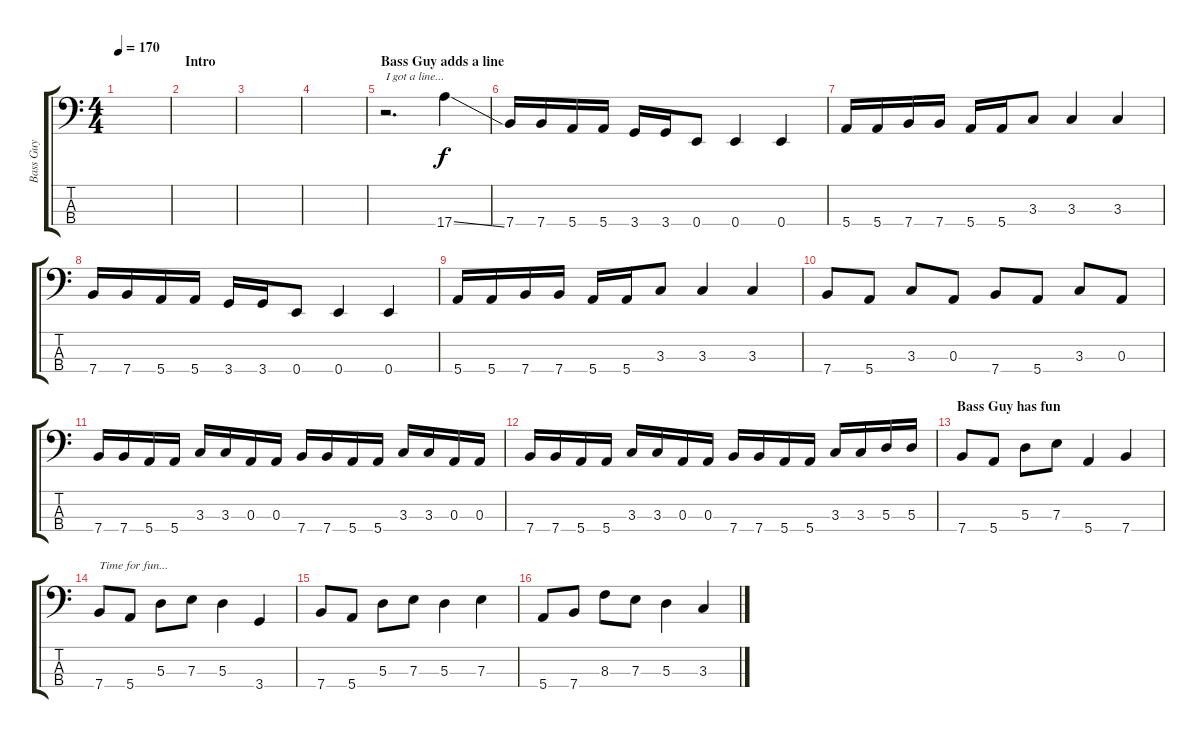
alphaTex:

\track ("Bass Guy" "Bass Guy") {instrument electricbasspick}
\staff {score tabs}
\tuning (G2 D2 A1 E1) {hide}
\ts (4 4)
\tempo 170
\clef f4
\ks c
|
\section ("" "Intro")
|
|
|
\section ("" "Bass Guy adds a line")
r.2{d txt "I got a line..."} 17.4{ss}.4 |
7.4.16 7.4.16 5.4.16 5.4.16 3.4.16 3.4.16 0.4.8 0.4.4 0.4.4 |
5.4.16 5.4.16 7.4.16 7.4.16 5.4.16 5.4.16 3.3.8 3.3.4 3.3.4 |
7.4.16 7.4.16 5.4.16 5.4.16 3.4.16 3.4.16 0.4.8 0.4.4 0.4.4 |
5.4.16 5.4.16 7.4.16 7.4.16 5.4.16 5.4.16 3.3.8 3.3.4 3.3.4 |
7.4.8 5.4.8 3.3.8 0.3.8 7.4.8 5.4.8 3.3.8 0.3.8 |
7.4.16 7.4.16 5.4.16 5.4.16 3.3.16 3.3.16 0.3.16 0.3.16 7.4.16 7.4.16 5.4.16 5.4.16 3.3.16 3.3.16 0.3.16 0.3.16 |
7.4.16 7.4.16 5.4.16 5.4.16 3.3.16 3.3.16 0.3.16 0.3.16 7.4.16 7.4.16 5.4.16 5.4.16 3.3.16 3.3.16 5.3.16 5.3.16 |
\section ("" "Bass Guy has fun")
7.4.8 5.4.8 5.3.8 7.3.8 5.4.4 7.4.4 |
7.4.8{txt "Time for fun..."} 5.4.8 5.3.8 7.3.8 5.3.4 3.4.4 |
7.4.8 5.4.8 5.3.8 7.3.8 5.3.4 7.3.4 |
5.4.8 7.4.8 8.3.8 7.3.8 5.3.4 3.3.4
